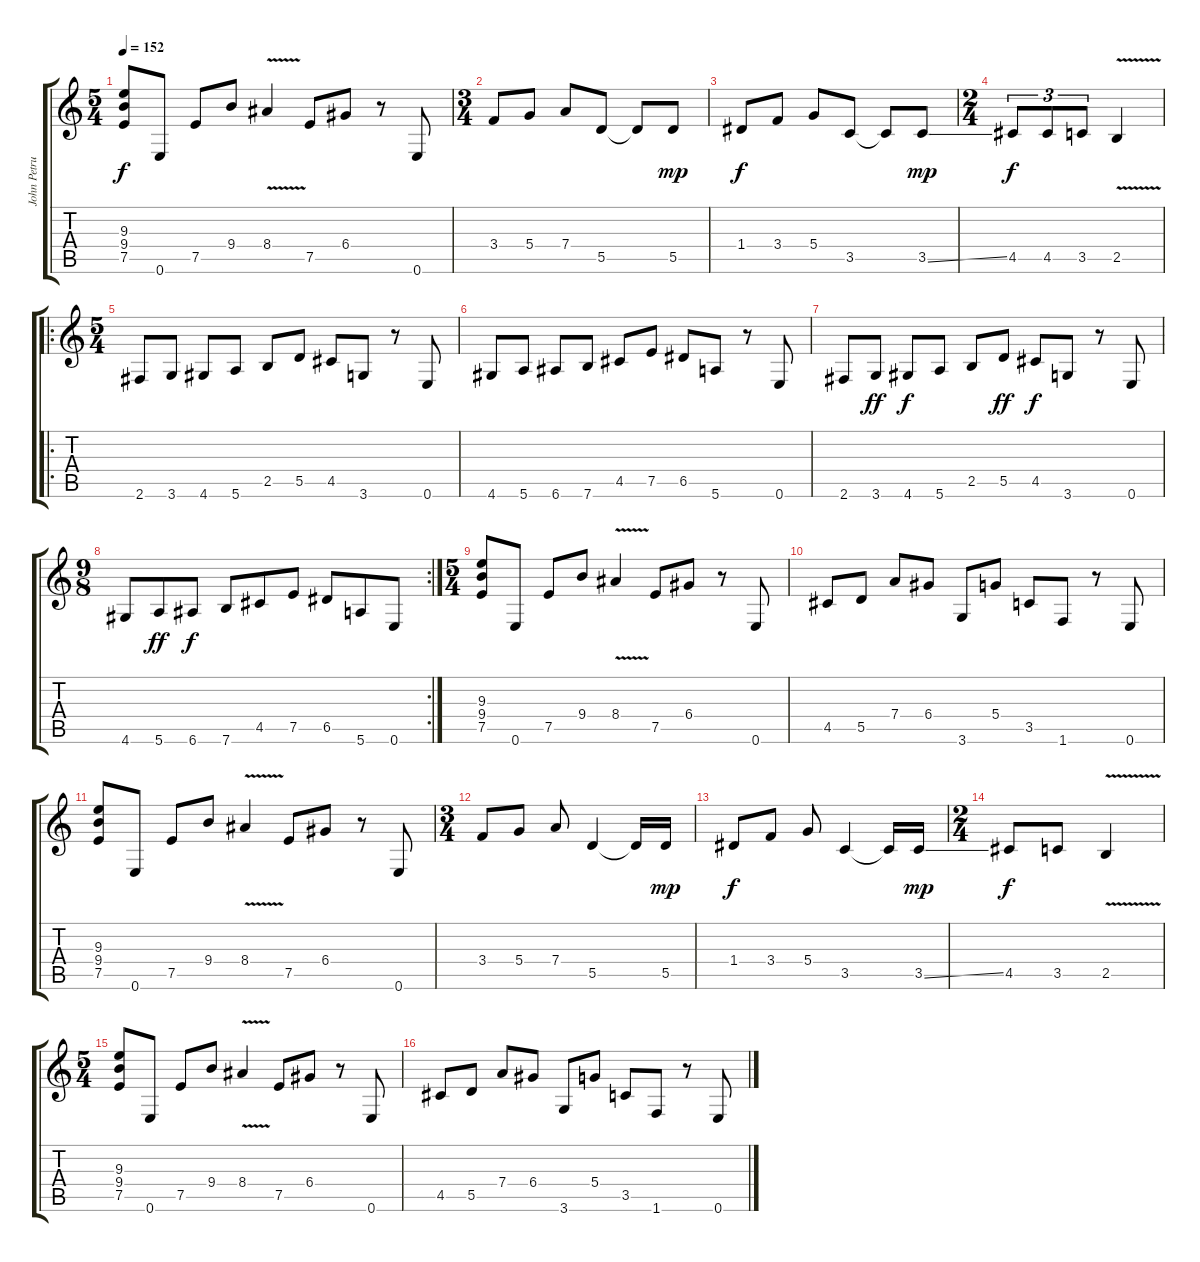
\track ("John Petrucci (Guitar)" "John Petru") {instrument distortionguitar}
\staff {score tabs}
\tuning (E4 B3 G3 D3 A2 E2) {hide}
\ts (5 4)
\tempo 152
\clef g2
\ks c
(9.3 9.4 7.5).8{dy f} 0.6.8 7.5.8 9.4.8 8.4{v}.4 7.5.8 6.4.8 r.8 0.6.8 |
\ts (3 4)
3.4.8 5.4.8 7.4.8 5.5.8 5.5{t}.8 5.5.8{dy mp} |
1.4.8{dy f} 3.4.8 5.4.8 3.5.8 3.5{t}.8 3.5{ss}.8{dy mp} |
\ts (2 4)
4.5.8{tu (3 2) dy f} 4.5.8{tu (3 2)} 3.5.8{tu (3 2)} 2.5{v}.4 |
\ro
\ts (5 4)
2.6.8 3.6.8 4.6.8 5.6.8 2.5.8 5.5.8 4.5.8 3.6.8 r.8 0.6.8 |
4.6.8 5.6.8 6.6.8 7.6.8 4.5.8 7.5.8 6.5.8 5.6.8 r.8 0.6.8 |
2.6.8 3.6.8{dy ff} 4.6.8{dy f} 5.6.8 2.5.8 5.5.8{dy ff} 4.5.8{dy f} 3.6.8 r.8 0.6.8 |
\rc 2
\ts (9 8)
4.6.8 5.6.8{dy ff} 6.6.8{dy f} 7.6.8 4.5.8 7.5.8 6.5.8 5.6.8 0.6.8 |
\ts (5 4)
(9.3 9.4 7.5).8 0.6.8 7.5.8 9.4.8 8.4{v}.4 7.5.8 6.4.8 r.8 0.6.8 |
4.5.8 5.5.8 7.4.8 6.4.8 3.6.8 5.4.8 3.5.8 1.6.8 r.8 0.6.8 |
(9.3 9.4 7.5).8 0.6.8 7.5.8 9.4.8 8.4{v}.4 7.5.8 6.4.8 r.8 0.6.8 |
\ts (3 4)
3.4.8 5.4.8 7.4.8 5.5.4 5.5{t}.16 5.5.16{dy mp} |
1.4.8{dy f} 3.4.8 5.4.8 3.5.4 3.5{t}.16 3.5{ss}.16{dy mp} |
\ts (2 4)
4.5.8{dy f} 3.5.8 2.5{v}.4 |
\ts (5 4)
(9.3 9.4 7.5).8 0.6.8 7.5.8 9.4.8 8.4{v}.4 7.5.8 6.4.8 r.8 0.6.8 |
4.5.8 5.5.8 7.4.8 6.4.8 3.6.8 5.4.8 3.5.8 1.6.8 r.8 0.6.8
